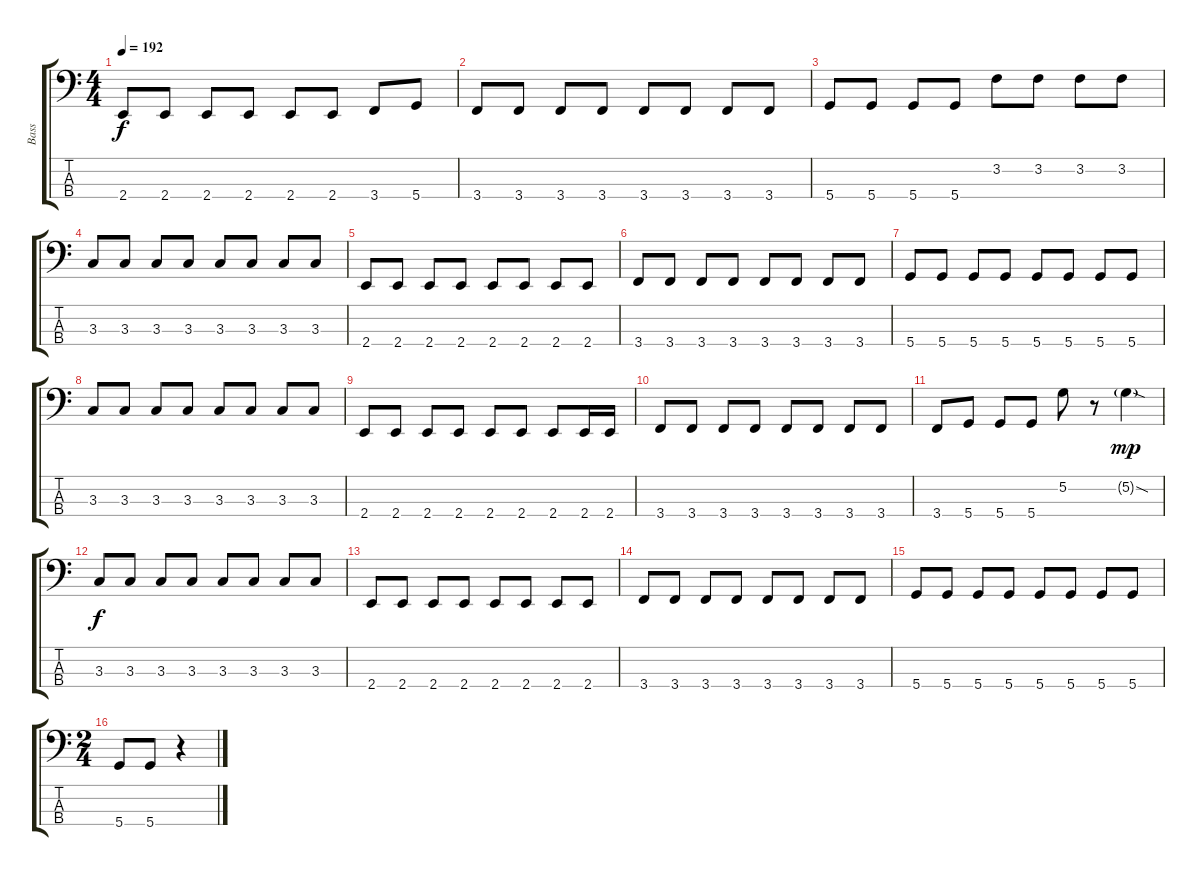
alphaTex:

\track ("Bass" "Bass") {instrument synthbass2}
\staff {score tabs}
\tuning (G2 D2 A1 D1) {hide}
\ts (4 4)
\tempo 192
\clef f4
\ks c
2.4.8{dy f} 2.4.8 2.4.8 2.4.8 2.4.8 2.4.8 3.4.8 5.4.8 |
3.4.8 3.4.8 3.4.8 3.4.8 3.4.8 3.4.8 3.4.8 3.4.8 |
5.4.8 5.4.8 5.4.8 5.4.8 3.2.8 3.2.8 3.2.8 3.2.8 |
3.3.8 3.3.8 3.3.8 3.3.8 3.3.8 3.3.8 3.3.8 3.3.8 |
2.4.8 2.4.8 2.4.8 2.4.8 2.4.8 2.4.8 2.4.8 2.4.8 |
3.4.8 3.4.8 3.4.8 3.4.8 3.4.8 3.4.8 3.4.8 3.4.8 |
5.4.8 5.4.8 5.4.8 5.4.8 5.4.8 5.4.8 5.4.8 5.4.8 |
3.3.8 3.3.8 3.3.8 3.3.8 3.3.8 3.3.8 3.3.8 3.3.8 |
2.4.8 2.4.8 2.4.8 2.4.8 2.4.8 2.4.8 2.4.8 2.4.16 2.4.16 |
3.4.8 3.4.8 3.4.8 3.4.8 3.4.8 3.4.8 3.4.8 3.4.8 |
3.4.8 5.4.8 5.4.8 5.4.8 5.2.8 r.8 5.2{sod g}.4{dy mp} |
3.3.8{dy f} 3.3.8 3.3.8 3.3.8 3.3.8 3.3.8 3.3.8 3.3.8 |
2.4.8 2.4.8 2.4.8 2.4.8 2.4.8 2.4.8 2.4.8 2.4.8 |
3.4.8 3.4.8 3.4.8 3.4.8 3.4.8 3.4.8 3.4.8 3.4.8 |
5.4.8 5.4.8 5.4.8 5.4.8 5.4.8 5.4.8 5.4.8 5.4.8 |
\ts (2 4)
5.4.8 5.4.8 r.4
